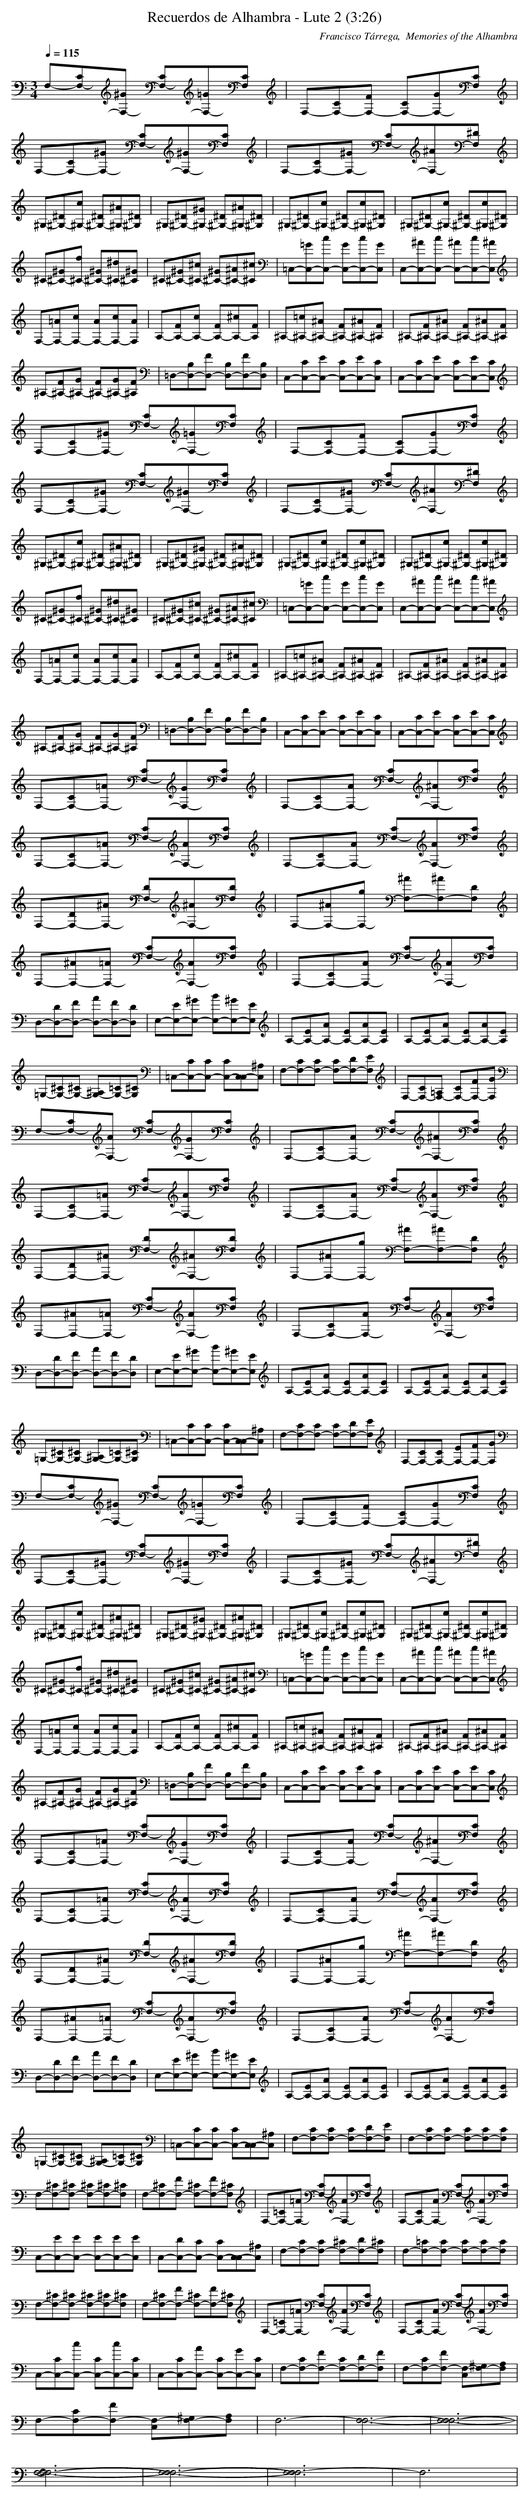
X:1
T:Recuerdos de Alhambra - Lute 2 (3:26)
C:Francisco Tárrega,  Memories of the Alhambra
M:3/4
L:1/8
Q:1/4=115
K:C
F,-[CF,-][^GF,-] [CF,-][=GF,-][CF,]| \
F,-[CF,-][FF,-] [CF,-][GF,-][CF,]| \
F,-[CF,-][^GF,-] [CF,-][^GF,-][CF,]| \
F,-[CF,-][^GF,-] [CF,-][^AF,-][^DF,]|
^G,-[^D^G,-][c^G,-] [^D^G,-][^A^G,-][^D^G,]| \
^G,-[^D^G,-][^G^G,-] [^D^G,-][^A^G,-][^D^G,]| \
^G,-[^D^G,-][c^G,-] [^D^G,-][c^G,-][^D^G,]| \
^G,-[^D^G,-][c^G,-] [^D^G,-][c^G,-][^D^G,]|
^C-[^G^C-][f^C-] [^G^C-][^d^C-][^G^C]| \
^C-[^G^C-][^c^C-] [^G^C-][^A^C-][^c^C]| \
=C,-[=GC,-][cC,-] [GC,-][cC,-][GC,]| \
C,-[^AC,-][cC,-] [^AC,-][cC,-][^AC,]|
F,-[=AF,-][cF,-] [AF,-][cF,-][AF,]| \
A,-[FA,-][cA,-] [FA,-][^cA,-][FA,]| \
^A,-[=c^A,-][^A^A,-] [F^A,-][^A^A,-][F^A,]| \
^A,-[F^A,-][^A^A,-] [F^A,-][^A^A,-][F^A,]|
^A,-[F^A,-][G^A,-] [F^A,-][G^A,-][F^A,]| \
=D,-[B,D,-][FD,-] [B,D,-][FD,-][B,D,]| \
C,-[CC,-][EC,-] [CC,-][EC,-][CC,]| \
C,-[CC,-][EC,-] [CC,-][EC,-][CC,]|
F,-[CF,-][^GF,-] [CF,-][=GF,-][CF,]| \
F,-[CF,-][FF,-] [CF,-][GF,-][CF,]| \
F,-[CF,-][^GF,-] [CF,-][^GF,-][CF,]| \
F,-[CF,-][^GF,-] [CF,-][^AF,-][^DF,]|
^G,-[^D^G,-][c^G,-] [^D^G,-][^A^G,-][^D^G,]| \
^G,-[^D^G,-][^G^G,-] [^D^G,-][^A^G,-][^D^G,]| \
^G,-[^D^G,-][c^G,-] [^D^G,-][c^G,-][^D^G,]| \
^G,-[^D^G,-][c^G,-] [^D^G,-][c^G,-][^D^G,]|
^C-[^G^C-][f^C-] [^G^C-][^d^C-][^G^C]| \
^C-[^G^C-][^c^C-] [^G^C-][^A^C-][^c^C]| \
=C,-[=GC,-][cC,-] [GC,-][cC,-][GC,]| \
C,-[^AC,-][cC,-] [^AC,-][cC,-][^AC,]|
F,-[=AF,-][cF,-] [AF,-][cF,-][AF,]| \
A,-[FA,-][cA,-] [FA,-][^cA,-][FA,]| \
^A,-[=c^A,-][^A^A,-] [F^A,-][^A^A,-][F^A,]| \
^A,-[F^A,-][^A^A,-] [F^A,-][^A^A,-][F^A,]|
^A,-[F^A,-][G^A,-] [F^A,-][G^A,-][F^A,]| \
=D,-[B,D,-][FD,-] [B,D,-][FD,-][B,D,]| \
C,-[CC,-][EC,-] [CC,-][EC,-][CC,]| \
C,-[CC,-][EC,-] [CC,-][EC,-][CC,]|
F,-[CF,-][=AF,-] [CF,-][GF,-][CF,]| \
F,-[CF,-][AF,-] [CF,-][^AF,-][CF,]| \
F,-[CF,-][=AF,-] [CF,-][AF,-][CF,]| \
F,-[CF,-][AF,-] [CF,-][AF,-][CF,]|
F,-[DF,-][^AF,-] [DF,-][^AF,-][DF,]| \
F,-[^AF,-][gF,-] [^AF,-][^AF,-][DF,]| \
F,-[^AF,-][=AF,-] [CF,-][AF,-][CF,]| \
F,-[CF,-][AF,-] [CF,-][AF,-][CF,]|
D,-[DD,-][FD,-] [AD,-][FD,-][DD,]| \
E,-[EE,-][^GE,-] [BE,-][^GE,-][EE,]| \
A,-[EA,-][AA,-] [EA,-][AA,-][EA,]| \
A,-[EA,-][AA,-] [EA,-][AA,-][EA,]|
=G,-[^CG,-][^CG,-] [^A,G,-][=CG,-][^CG,]| \
=C,-[CC,-][CC,-] [CC,-][C,-C,][^A,C,]| \
F,-[CF,-][CF,-] [CF,-][DF,-][EF,]| \
F,-[CF,-][=A,F,-] [CF,-][FF,-][GF,]|
F,-[CF,-][AF,-] [CF,-][GF,-][CF,]| \
F,-[CF,-][AF,-] [CF,-][^AF,-][CF,]| \
F,-[CF,-][=AF,-] [CF,-][AF,-][CF,]| \
F,-[CF,-][AF,-] [CF,-][AF,-][CF,]|
F,-[DF,-][^AF,-] [DF,-][^AF,-][DF,]| \
F,-[^AF,-][gF,-] [^AF,-][^AF,-][DF,]| \
F,-[^AF,-][=AF,-] [CF,-][AF,-][CF,]| \
F,-[CF,-][AF,-] [CF,-][AF,-][CF,]|
D,-[DD,-][FD,-] [AD,-][FD,-][DD,]| \
E,-[EE,-][^GE,-] [BE,-][^GE,-][EE,]| \
A,-[EA,-][AA,-] [EA,-][AA,-][EA,]| \
A,-[EA,-][AA,-] [EA,-][AA,-][EA,]|
=G,-[^CG,-][^CG,-] [^A,G,-][=CG,-][^CG,]| \
=C,-[CC,-][CC,-] [CC,-][C,-C,][^A,C,]| \
F,-[CF,-][CF,-] [CF,-][DF,-][EF,]| \
F,-[CF,-][CF,-] [EF,-][FF,-][GF,]|
F,-[CF,-][^GF,-] [CF,-][=GF,-][CF,]| \
F,-[CF,-][FF,-] [CF,-][GF,-][CF,]| \
F,-[CF,-][^GF,-] [CF,-][^GF,-][CF,]| \
F,-[CF,-][^GF,-] [CF,-][^AF,-][^DF,]|
^G,-[^D^G,-][c^G,-] [^D^G,-][^A^G,-][^D^G,]| \
^G,-[^D^G,-][^G^G,-] [^D^G,-][^A^G,-][^D^G,]| \
^G,-[^D^G,-][c^G,-] [^D^G,-][c^G,-][^D^G,]| \
^G,-[^D^G,-][c^G,-] [^D^G,-][c^G,-][^D^G,]|
^C-[^G^C-][f^C-] [^G^C-][^d^C-][^G^C]| \
^C-[^G^C-][^c^C-] [^G^C-][^A^C-][^c^C]| \
=C,-[=GC,-][cC,-] [GC,-][cC,-][GC,]| \
C,-[^AC,-][cC,-] [^AC,-][cC,-][^AC,]|
F,-[=AF,-][cF,-] [AF,-][cF,-][AF,]| \
A,-[FA,-][cA,-] [FA,-][^cA,-][FA,]| \
^A,-[=c^A,-][^A^A,-] [F^A,-][^A^A,-][F^A,]| \
^A,-[F^A,-][^A^A,-] [F^A,-][^A^A,-][F^A,]|
^A,-[F^A,-][G^A,-] [F^A,-][G^A,-][F^A,]| \
=D,-[B,D,-][FD,-] [B,D,-][FD,-][B,D,]| \
C,-[CC,-][EC,-] [CC,-][EC,-][CC,]| \
C,-[CC,-][EC,-] [CC,-][EC,-][CC,]|
F,-[CF,-][=AF,-] [CF,-][GF,-][CF,]| \
F,-[CF,-][AF,-] [CF,-][^AF,-][CF,]| \
F,-[CF,-][=AF,-] [CF,-][AF,-][CF,]| \
F,-[CF,-][AF,-] [CF,-][AF,-][CF,]|
F,-[DF,-][^AF,-] [DF,-][^AF,-][DF,]| \
F,-[^AF,-][gF,-] [^AF,-][^AF,-][DF,]| \
F,-[^AF,-][=AF,-] [CF,-][AF,-][CF,]| \
F,-[CF,-][AF,-] [CF,-][AF,-][CF,]|
D,-[DD,-][FD,-] [AD,-][FD,-][DD,]| \
E,-[EE,-][^GE,-] [BE,-][^GE,-][EE,]| \
A,-[EA,-][AA,-] [EA,-][AA,-][EA,]| \
A,-[EA,-][AA,-] [EA,-][AA,-][EA,]|
=G,-[^CG,-][^CG,-] [^A,G,-][=CG,-][^CG,]| \
=C,-[CC,-][CC,-] [CC,-][C,-C,][^A,C,]| \
F,-[CF,-][CF,-] [CF,-][DF,-][EF,]| \
F,-[CF,-][CF,-] [CF,-][CF,-][CF,]|
F,-[^CF,-][^CF,-] [^CF,-][^CF,-][^CF,]| \
F,-[^CF,-][FF,-] [^CF,-][FF,-][^CF,]| \
F,-[=CF,-][=AF,-] [CF,-][AF,-][CF,]| \
F,-[CF,-][AF,-] [CF,-][AF,-][CF,]|
C,-[EC,-][EC,-] [EC,-][EC,-][EC,]| \
C,-[DC,-][CC,-] [CC,-][C,-C,][^A,C,]| \
F,-[CF,-][CF,-] [^CF,-][DF,-][^CF,]| \
F,-[=CF,-][CF,-] [CF,-][CF,-][CF,]|
F,-[^CF,-][^CF,-] [^CF,-][^CF,-][^CF,]| \
F,-[^CF,-][FF,-] [^CF,-][FF,-][^CF,]| \
F,-[=CF,-][=AF,-] [CF,-][AF,-][CF,]| \
F,-[CF,-][AF,-] [CF,-][AF,-][CF,]|
C,-[CC,-][cC,-] [CC,-][cC,-][CC,]| \
C,-[CC,-][AC,-] [CC,-][GC,-][CC,]| \
F,-[CF,-][FF,-] [CF,-][DF,-][FF,]| \
F,-[CF,-][FF,-] [F,-C,][^G,F,-][A,F,]|
F,-[CF,-][FF,-] [F,-C,][^G,F,-][A,F,]| \
F,6-| \
[F,6-F,6-]| \
[F,6-F,6-F,6-]|
[F,6-F,6-F,6-]|[F,6-F,6-F,6-]|[F,6-F,6F,6]|F,6|
